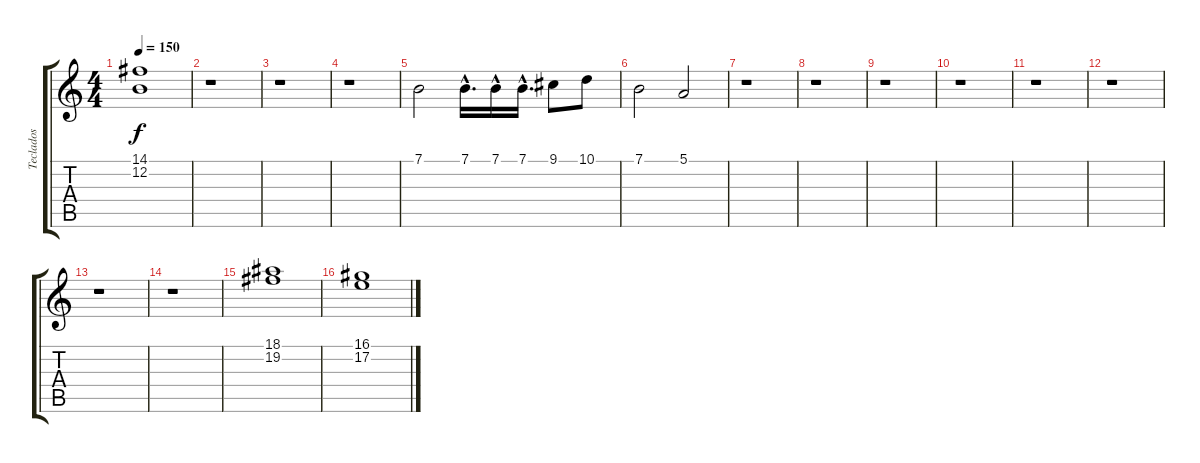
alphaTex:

\track ("Teclados" "Teclados") {instrument brasssection}
\staff {score tabs}
\tuning (E4 B3 G3 D3 A2 E2) {hide}
\ts (4 4)
\tempo 150
\clef g2
\ks c
(14.1 12.2).1{dy f} |
r.1 |
r.1 |
r.1 |
7.1.2 7.1{hac}.16{d} 7.1{hac}.16 7.1{hac}.16{d} 9.1.8 10.1.8 |
7.1.2 5.1.2 |
r.1 |
r.1 |
r.1 |
r.1 |
r.1 |
r.1 |
r.1 |
r.1 |
(18.1 19.2).1 |
(16.1 17.2).1
